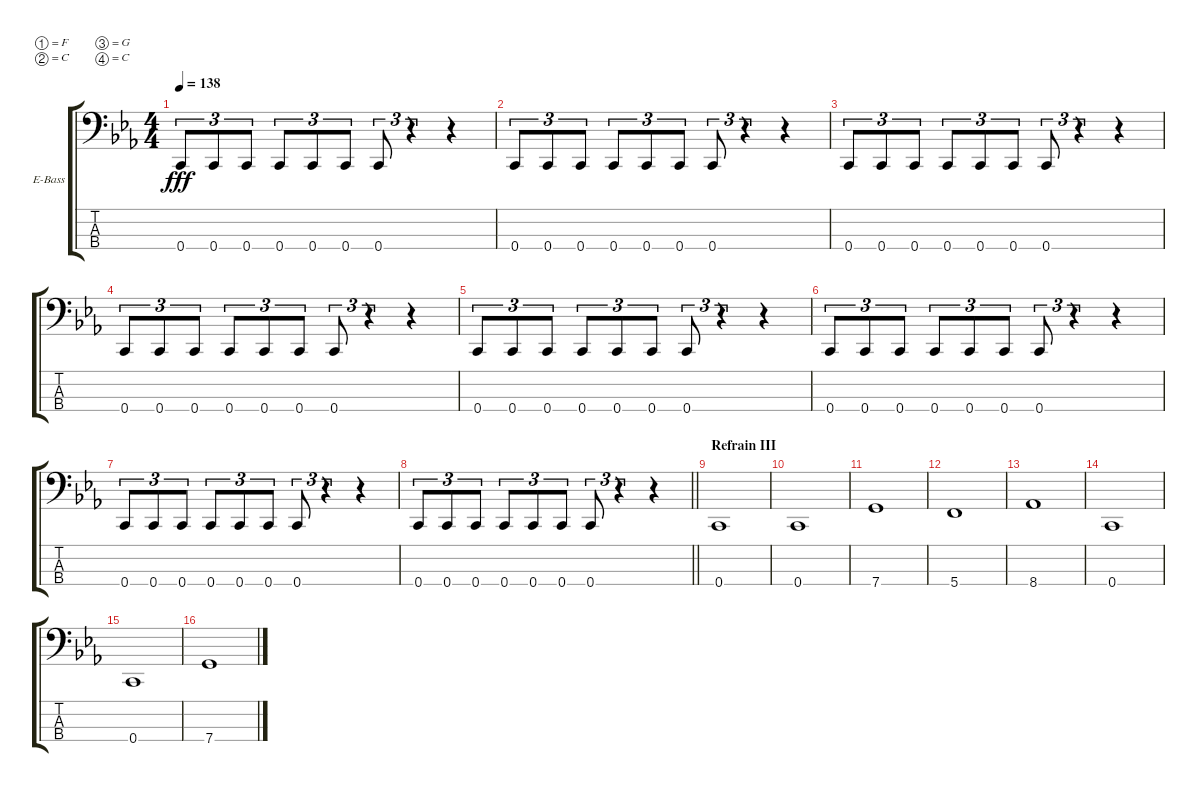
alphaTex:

\bracketExtendMode groupsimilarinstruments
\firstSystemTrackNameOrientation horizontal
\otherSystemsTrackNameOrientation horizontal
\track ("Bass" "E-Bass") {instrument electricbassfinger}
\staff {score tabs}
\tuning (F2 C2 G1 C1)
\ts (4 4)
\tempo 138
\clef f4
\ks eb
0.4.8{tu (3 2) dy fff} 0.4.8{tu (3 2)} 0.4.8{tu (3 2)} 0.4.8{tu (3 2)} 0.4.8{tu (3 2)} 0.4.8{tu (3 2)} 0.4.8{tu (3 2)} r.4{tu (3 2)} r.4 |
0.4.8{tu (3 2)} 0.4.8{tu (3 2)} 0.4.8{tu (3 2)} 0.4.8{tu (3 2)} 0.4.8{tu (3 2)} 0.4.8{tu (3 2)} 0.4.8{tu (3 2)} r.4{tu (3 2)} r.4 |
0.4.8{tu (3 2)} 0.4.8{tu (3 2)} 0.4.8{tu (3 2)} 0.4.8{tu (3 2)} 0.4.8{tu (3 2)} 0.4.8{tu (3 2)} 0.4.8{tu (3 2)} r.4{tu (3 2)} r.4 |
0.4.8{tu (3 2)} 0.4.8{tu (3 2)} 0.4.8{tu (3 2)} 0.4.8{tu (3 2)} 0.4.8{tu (3 2)} 0.4.8{tu (3 2)} 0.4.8{tu (3 2)} r.4{tu (3 2)} r.4 |
0.4.8{tu (3 2)} 0.4.8{tu (3 2)} 0.4.8{tu (3 2)} 0.4.8{tu (3 2)} 0.4.8{tu (3 2)} 0.4.8{tu (3 2)} 0.4.8{tu (3 2)} r.4{tu (3 2)} r.4 |
0.4.8{tu (3 2)} 0.4.8{tu (3 2)} 0.4.8{tu (3 2)} 0.4.8{tu (3 2)} 0.4.8{tu (3 2)} 0.4.8{tu (3 2)} 0.4.8{tu (3 2)} r.4{tu (3 2)} r.4 |
0.4.8{tu (3 2)} 0.4.8{tu (3 2)} 0.4.8{tu (3 2)} 0.4.8{tu (3 2)} 0.4.8{tu (3 2)} 0.4.8{tu (3 2)} 0.4.8{tu (3 2)} r.4{tu (3 2)} r.4 |
\barLineRight lightlight
0.4.8{tu (3 2)} 0.4.8{tu (3 2)} 0.4.8{tu (3 2)} 0.4.8{tu (3 2)} 0.4.8{tu (3 2)} 0.4.8{tu (3 2)} 0.4.8{tu (3 2)} r.4{tu (3 2)} r.4 |
\section ("" "Refrain III")
0.4.1 |
0.4.1 |
7.4.1 |
5.4.1 |
8.4.1 |
0.4.1 |
0.4.1 |
7.4.1
